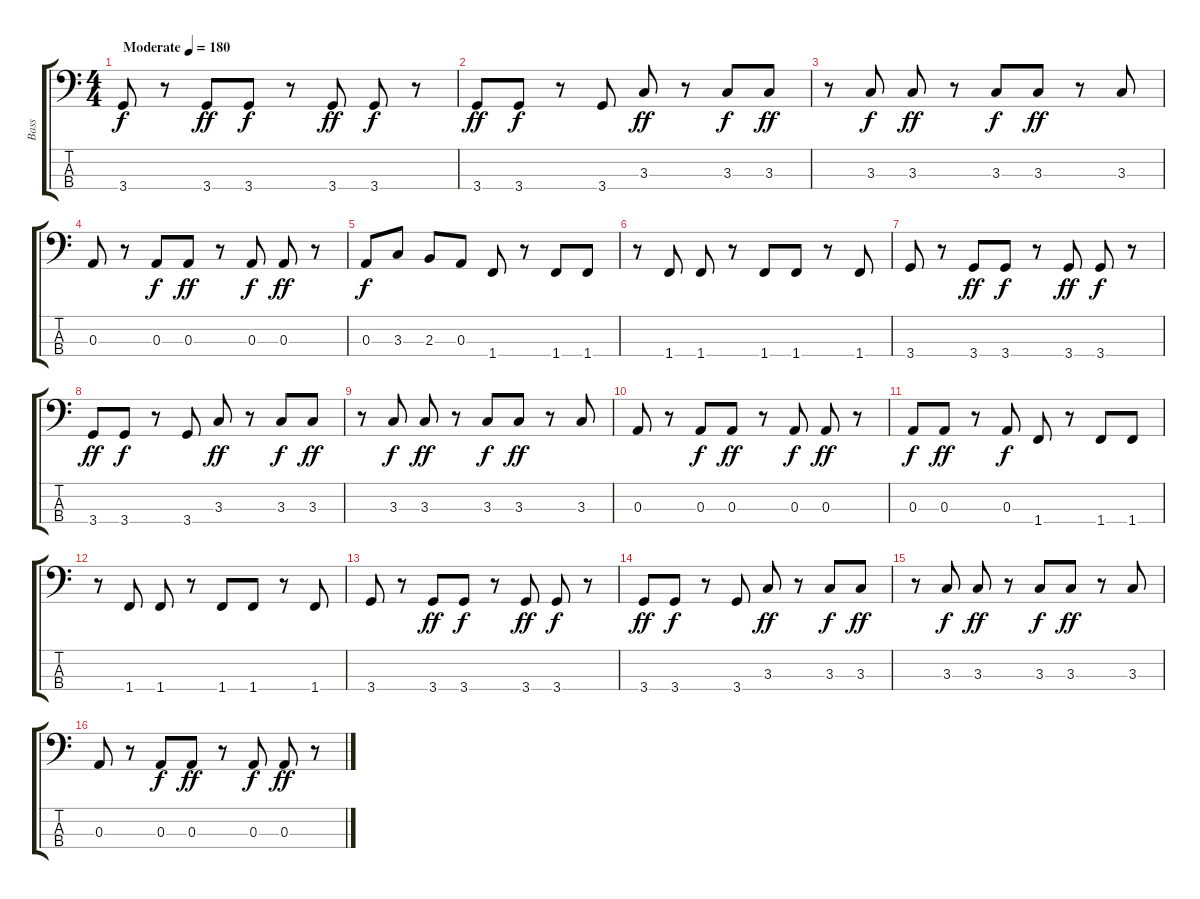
\track ("Bass" "Bass") {instrument electricbasspick}
\staff {score tabs}
\tuning (G2 D2 A1 E1) {hide}
\ts (4 4)
\tempo (180 "Moderate")
\clef f4
\ks c
3.4.8{dy f instrument electricbasspick} r.8 3.4.8{dy ff} 3.4.8{dy f} r.8 3.4.8{dy ff} 3.4.8{dy f} r.8 |
3.4.8{dy ff} 3.4.8{dy f} r.8 3.4.8 3.3.8{dy ff} r.8 3.3.8{dy f} 3.3.8{dy ff} |
r.8 3.3.8{dy f} 3.3.8{dy ff} r.8 3.3.8{dy f} 3.3.8{dy ff} r.8 3.3.8 |
0.3.8 r.8 0.3.8{dy f} 0.3.8{dy ff} r.8 0.3.8{dy f} 0.3.8{dy ff} r.8 |
0.3.8{dy f} 3.3.8 2.3.8 0.3.8 1.4.8 r.8 1.4.8 1.4.8 |
r.8 1.4.8 1.4.8 r.8 1.4.8 1.4.8 r.8 1.4.8 |
3.4.8 r.8 3.4.8{dy ff} 3.4.8{dy f} r.8 3.4.8{dy ff} 3.4.8{dy f} r.8 |
3.4.8{dy ff} 3.4.8{dy f} r.8 3.4.8 3.3.8{dy ff} r.8 3.3.8{dy f} 3.3.8{dy ff} |
r.8 3.3.8{dy f} 3.3.8{dy ff} r.8 3.3.8{dy f} 3.3.8{dy ff} r.8 3.3.8 |
0.3.8 r.8 0.3.8{dy f} 0.3.8{dy ff} r.8 0.3.8{dy f} 0.3.8{dy ff} r.8 |
0.3.8{dy f} 0.3.8{dy ff} r.8 0.3.8{dy f} 1.4.8 r.8 1.4.8 1.4.8 |
r.8 1.4.8 1.4.8 r.8 1.4.8 1.4.8 r.8 1.4.8 |
3.4.8 r.8 3.4.8{dy ff} 3.4.8{dy f} r.8 3.4.8{dy ff} 3.4.8{dy f} r.8 |
3.4.8{dy ff} 3.4.8{dy f} r.8 3.4.8 3.3.8{dy ff} r.8 3.3.8{dy f} 3.3.8{dy ff} |
r.8 3.3.8{dy f} 3.3.8{dy ff} r.8 3.3.8{dy f} 3.3.8{dy ff} r.8 3.3.8 |
0.3.8 r.8 0.3.8{dy f} 0.3.8{dy ff} r.8 0.3.8{dy f} 0.3.8{dy ff} r.8
